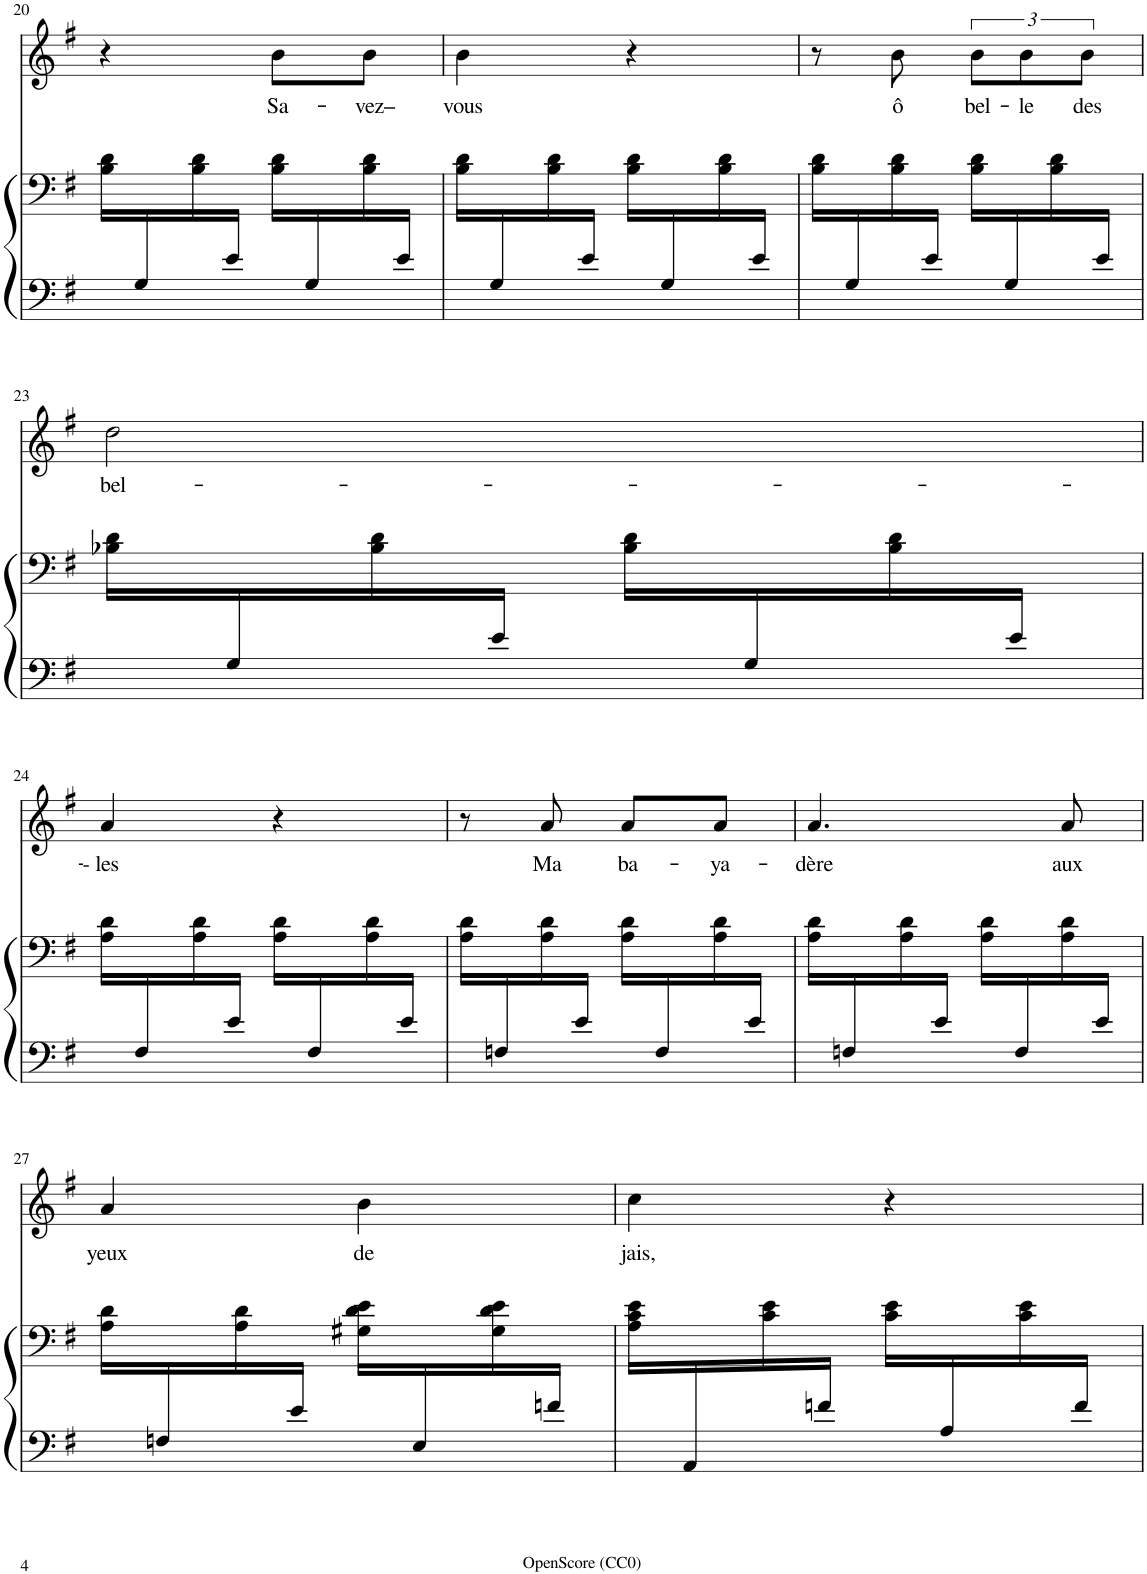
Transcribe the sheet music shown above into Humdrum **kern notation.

**kern	**kern	**kern	**text
*part2	*part2	*part1	*part1
*staff3	*staff2	*staff1	*staff1
*I"Piano	*	*I"Chant Voice	*
*I'Pno	*	*	*
!!LO:PB:g=z
*clefF4	*clefF4	*clefG2	*
*k[f#]	*k[f#]	*k[f#]	*
*M2/4	*M2/4	*M2/4	*
=20	=20	=20	=20
*^	*	*	*
16ryy	2ryy	16B\ 16d\LL	4r	.
16G/	.	16ryy	.	.
16ryy	.	16B\ 16d\	.	.
16e/JJ	.	16ryy	.	.
!	!	!	!	!LO:LY:b
16ryy	.	16B\ 16d\LL	8b\L	Sa-
16G/	.	16ryy	.	.
!	!	!	!	!LO:LY:b
16ryy	.	16B\ 16d\	8b\J	-vez–
16e/JJ	.	16ryy	.	.
=21	=21	=21	=21	=21
!	!	!	!	!LO:LY:b
16ryy	2ryy	16B\ 16d\LL	4b\	vous
16G/	.	16ryy	.	.
16ryy	.	16B\ 16d\	.	.
16e/JJ	.	16ryy	.	.
16ryy	.	16B\ 16d\LL	4r	.
16G/	.	16ryy	.	.
16ryy	.	16B\ 16d\	.	.
16e/JJ	.	16ryy	.	.
=22	=22	=22	=22	=22
16ryy	2ryy	16B\ 16d\LL	8r	.
16G/	.	16ryy	.	.
!	!	!	!	!LO:LY:b
16ryy	.	16B\ 16d\	8b\	ô
16e/JJ	.	16ryy	.	.
!	!	!	!	!LO:LY:b
16ryy	.	16B\ 16d\LL	12b\L	bel-
16G/	.	16ryy	.	.
!	!	!	!	!LO:LY:b
.	.	.	12b\	-le
16ryy	.	16B\ 16d\	.	.
!	!	!	!	!LO:LY:b
.	.	.	12b\J	des
16e/JJ	.	16ryy	.	.
!!LO:LB:g=z
=23	=23	=23	=23	=23
!	!	!	!	!LO:LY:b
16ryy	2ryy	16B-X\ 16d\LL	2dd\	bel-
16G/	.	16ryy	.	.
16ryy	.	16B-\ 16d\	.	.
16e/JJ	.	16ryy	.	.
16ryy	.	16B-\ 16d\LL	.	.
16G/	.	16ryy	.	.
16ryy	.	16B-\ 16d\	.	.
16e/JJ	.	16ryy	.	.
!!LO:LB:g=z
=24	=24	=24	=24	=24
!	!	!	!	!LO:LY:b
16ryy	2ryy	16A\ 16d\LL	4a/	-- les
16F#/	.	16ryy	.	.
16ryy	.	16A\ 16d\	.	.
16e/JJ	.	16ryy	.	.
16ryy	.	16A\ 16d\LL	4r	.
16F#/	.	16ryy	.	.
16ryy	.	16A\ 16d\	.	.
16e/JJ	.	16ryy	.	.
=25	=25	=25	=25	=25
16ryy	2ryy	16A\ 16d\LL	8r	.
16Fn/	.	16ryy	.	.
!	!	!	!	!LO:LY:b
16ryy	.	16A\ 16d\	8a/	Ma
16e/JJ	.	16ryy	.	.
!	!	!	!	!LO:LY:b
16ryy	.	16A\ 16d\LL	8a/L	ba-
16F/	.	16ryy	.	.
!	!	!	!	!LO:LY:b
16ryy	.	16A\ 16d\	8a/J	-ya-
16e/JJ	.	16ryy	.	.
=26	=26	=26	=26	=26
!	!	!	!	!LO:LY:b
16ryy	2ryy	16A\ 16d\LL	4.a/	-dère
16Fn/	.	16ryy	.	.
16ryy	.	16A\ 16d\	.	.
16e/JJ	.	16ryy	.	.
16ryy	.	16A\ 16d\LL	.	.
16F/	.	16ryy	.	.
!	!	!	!	!LO:LY:b
16ryy	.	16A\ 16d\	8a/	aux
16e/JJ	.	16ryy	.	.
!!LO:LB:g=z
=27	=27	=27	=27	=27
!	!	!	!	!LO:LY:b
16ryy	2ryy	16A\ 16d\LL	4a/	yeux
16Fn/	.	16ryy	.	.
16ryy	.	16A\ 16d\	.	.
16e/JJ	.	16ryy	.	.
!	!	!	!	!LO:LY:b
16ryy	.	16G#X\ 16d\ 16e\LL	4b\	de
16E/	.	16ryy	.	.
16ryy	.	16G#\ 16d\ 16e\	.	.
16fn/JJ	.	16ryy	.	.
=28	=28	=28	=28	=28
!	!	!	!	!LO:LY:b
16ryy	2ryy	16A\ 16c\ 16e\LL	4cc\	jais,
16AA/	.	16ryy	.	.
16ryy	.	16c\ 16e\	.	.
16fn/JJ	.	16ryy	.	.
16ryy	.	16c\ 16e\LL	4r	.
16A/	.	16ryy	.	.
16ryy	.	16c\ 16e\	.	.
16f/JJ	.	16ryy	.	.
*v	*v	*	*	*
=	=	=	=
*-	*-	*-	*-
